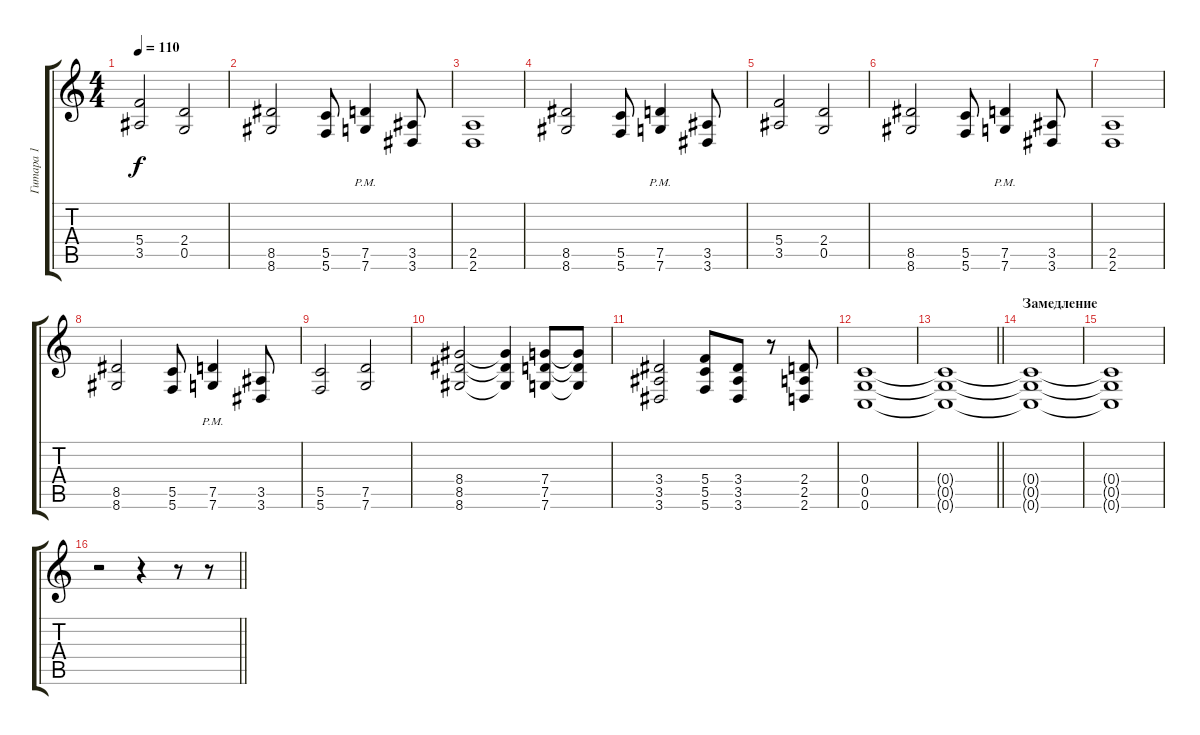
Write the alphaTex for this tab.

\track ("Гитара 1" "Гитара 1") {instrument electricguitarclean}
\staff {score tabs}
\tuning (D4 A3 F3 C3 G2 C2) {hide}
\ts (4 4)
\tempo 110
\clef g2
\ks c
(5.4 3.5).2{dy f} (2.4 0.5).2 |
(8.5 8.6).2 (5.5 5.6).8 (7.5{pm} 7.6{pm}).4 (3.5 3.6).8 |
(2.5 2.6).1 |
(8.5 8.6).2 (5.5 5.6).8 (7.5{pm} 7.6{pm}).4 (3.5 3.6).8 |
(5.4 3.5).2 (2.4 0.5).2 |
(8.5 8.6).2 (5.5 5.6).8 (7.5{pm} 7.6{pm}).4 (3.5 3.6).8 |
(2.5 2.6).1 |
(8.5 8.6).2 (5.5 5.6).8 (7.5{pm} 7.6{pm}).4 (3.5 3.6).8 |
(5.5 5.6).2 (7.5 7.6).2 |
(8.4 8.5 8.6).2 (8.4{t} 8.5{t} 8.6{t}).4 (7.4 7.5 7.6).8 (7.4{t} 7.5{t} 7.6{t}).8 |
(3.4 3.5 3.6).2 (5.4 5.5 5.6).8 (3.4 3.5 3.6).8 r.8 (2.4 2.5 2.6).8 |
(0.4 0.5 0.6).1 |
\barLineRight lightlight
(0.4{t} 0.5{t} 0.6{t}).1 |
\section ("" "Замедление")
(0.4{t} 0.5{t} 0.6{t}).1 |
(0.4{t} 0.5{t} 0.6{t}).1 |
\barLineRight lightlight
r.2 r.4 r.8 r.8
